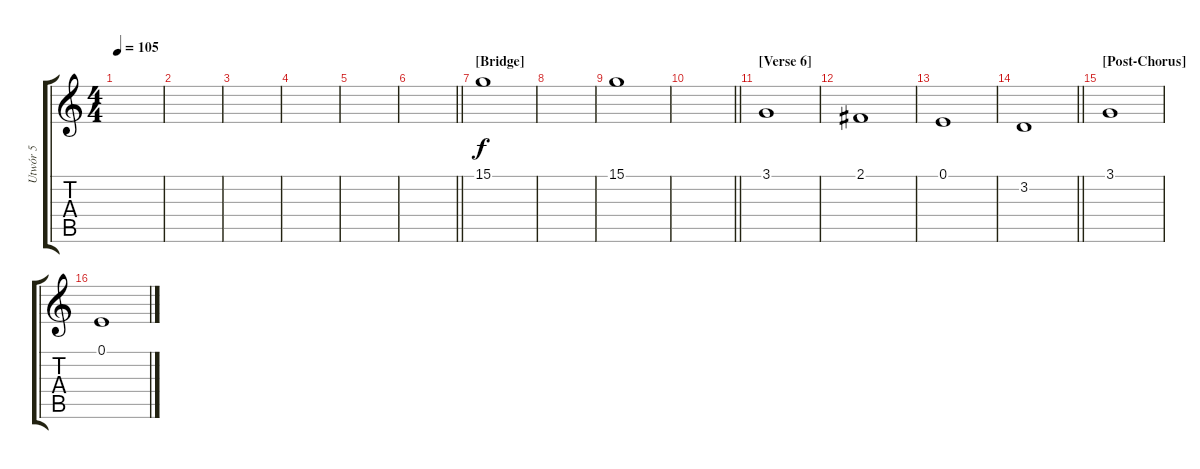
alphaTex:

\track ("Utwór 5" "Utwór 5") {instrument glockenspiel}
\staff {score tabs}
\tuning (E4 B3 G3 D3 A2 E2) {hide}
\ts (4 4)
\tempo 105
\clef g2
\ks c
|
|
|
|
|
\barLineRight lightlight
|
\section ("" "[Bridge]")
15.1.1 |
|
15.1.1 |
\barLineRight lightlight
|
\section ("" "[Verse 6]")
3.1.1 |
2.1.1 |
0.1.1 |
\barLineRight lightlight
3.2.1 |
\section ("" "[Post-Chorus]")
3.1.1 |
0.1.1
